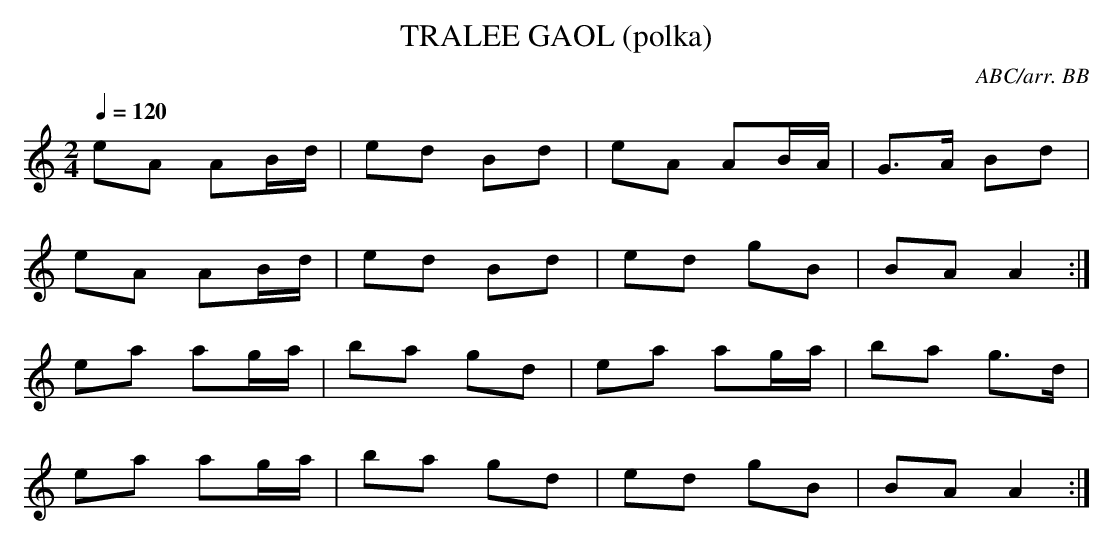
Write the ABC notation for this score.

X:1
T:TRALEE GAOL (polka)
C:ABC/arr. BB
Q:1/4=120
M:2/4
L:1/8
K:Am
eA AB/d/|ed Bd|eA AB/A/|G>A Bd |
eA AB/d/|ed Bd|ed gB|BA A2 :|
ea ag/a/|ba gd|ea ag/a/|ba g>d|
ea ag/a/|ba gd|ed gB|BA A2 :|
